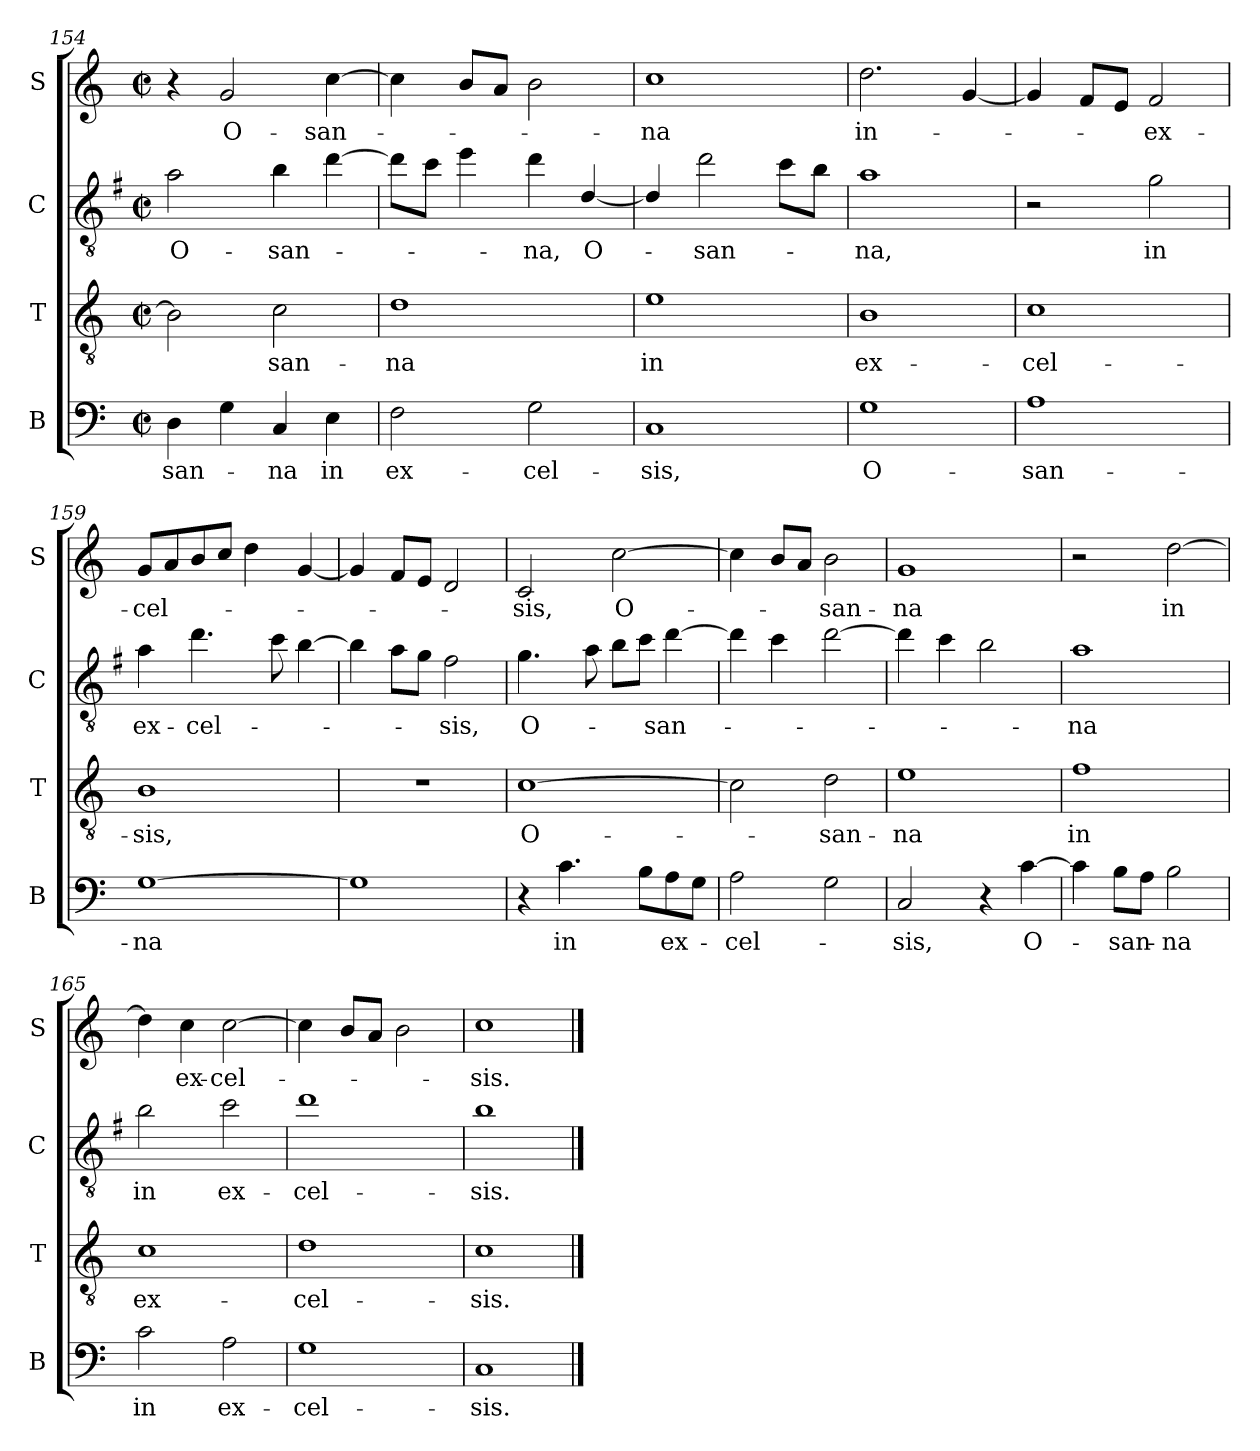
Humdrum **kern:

**kern	**text	**kern	**text	**kern	**text	**kern	**text
*part4	*part4	*part3	*part3	*part2	*part2	*part1	*part1
*staff4	*staff4	*staff3	*staff3	*staff2	*staff2	*staff1	*staff1
*I"B	*	*I"T	*	*I"C	*	*I"S	*
*I'B	*	*I'T	*	*I'C	*	*I'S	*
!!LO:LB:g=z
*clefF4	*	*clefGv2	*	*clefGv2	*	*clefG2	*
*	*	*	*	*ITrd4c7	*	*	*
*k[]	*	*k[]	*	*k[]	*	*k[]	*
*M2/2	*	*M2/2	*	*M2/2	*	*M2/2	*
*met(c|)	*	*met(c|)	*	*met(c|)	*	*met(c|)	*
=154	=154	=154	=154	=154	=154	=154	=154
!	!LO:LY:b	!	!	!	!LO:LY:b	!	!
4D\	-san-	2B\]	.	2d\	O-	4r	.
!	!	!	!	!	!	!	!LO:LY:b
4G\	.	.	.	.	.	2g/	O-
!	!LO:LY:b	!	!LO:LY:b	!	!LO:LY:b	!	!
4C/	-na	2c\	-san-	4e\	-san-	.	.
!	!LO:LY:b	!	!	!	!	!	!LO:LY:b
4E\	in	.	.	[4g\	.	[4cc\	-san-
=155	=155	=155	=155	=155	=155	=155	=155
!	!LO:LY:b	!	!LO:LY:b	!	!	!	!
2F\	ex-	1d	-na	8g\L]	.	4cc\]	.
.	.	.	.	8f\J	.	.	.
.	.	.	.	4a\	.	8b/L	.
.	.	.	.	.	.	8a/J	.
!	!LO:LY:b	!	!	!	!LO:LY:b	!	!
2G\	-cel-	.	.	4g\	-na,	2b\	.
!	!	!	!	!	!LO:LY:b	!	!
.	.	.	.	[4G/	O-	.	.
=156	=156	=156	=156	=156	=156	=156	=156
!	!LO:LY:b	!	!LO:LY:b	!	!	!	!LO:LY:b
1C	-sis,	1e	in	4G/]	.	1cc	-na
!	!	!	!	!	!LO:LY:b	!	!
.	.	.	.	2g\	-san-	.	.
.	.	.	.	8f\L	.	.	.
.	.	.	.	8e\J	.	.	.
=157	=157	=157	=157	=157	=157	=157	=157
!	!LO:LY:b	!	!LO:LY:b	!	!LO:LY:b	!	!LO:LY:b
1G	O-	1B	ex-	1d	-na,	2.dd\	in-
.	.	.	.	.	.	[4g/	.
=158	=158	=158	=158	=158	=158	=158	=158
!	!LO:LY:b	!	!LO:LY:b	!	!	!	!
1A	-san-	1c	-cel-	2r	.	4g/]	.
.	.	.	.	.	.	8f/L	.
.	.	.	.	.	.	8e/J	.
!	!	!	!	!	!LO:LY:b	!	!LO:LY:b
.	.	.	.	2c\	in	2f/	-ex-
=159	=159	=159	=159	=159	=159	=159	=159
!	!LO:LY:b	!	!LO:LY:b	!	!LO:LY:b	!	!LO:LY:b
[1G	-na	1B	-sis,	4d\	ex-	8g/L	-cel-
.	.	.	.	.	.	8a/	.
!	!	!	!	!	!LO:LY:b	!	!
.	.	.	.	4.g\	-cel-	8b/	.
.	.	.	.	.	.	8cc/J	.
.	.	.	.	.	.	4dd\	.
.	.	.	.	8f\	.	.	.
.	.	.	.	[4e\	.	[4g/	.
=160	=160	=160	=160	=160	=160	=160	=160
1G]	.	1r	.	4e\]	.	4g/]	.
.	.	.	.	8d\L	.	8f/L	.
.	.	.	.	8c\J	.	8e/J	.
!	!	!	!	!	!LO:LY:b	!	!
.	.	.	.	2B\	-sis,	2d/	.
!!LO:PB:g=z
=161	=161	=161	=161	=161	=161	=161	=161
!	!	!	!LO:LY:b	!	!LO:LY:b	!	!LO:LY:b
4r	.	[1c	O-	4.c\	O-	2c/	-sis,
!	!LO:LY:b	!	!	!	!	!	!
4.c\	in	.	.	.	.	.	.
.	.	.	.	8d\	.	.	.
!	!	!	!	!	!	!	!LO:LY:b
.	.	.	.	8e\L	.	[2cc\	O-
8B\L	.	.	.	8f\J	.	.	.
!	!LO:LY:b	!	!	!	!LO:LY:b	!	!
8A\	ex-	.	.	[4g\	-san-	.	.
8G\J	.	.	.	.	.	.	.
=162	=162	=162	=162	=162	=162	=162	=162
!	!LO:LY:b	!	!	!	!	!	!
2A\	-cel-	2c\]	.	4g\]	.	4cc\]	.
.	.	.	.	4f\	.	8b/L	.
.	.	.	.	.	.	8a/J	.
!	!	!	!LO:LY:b	!	!	!	!LO:LY:b
2G\	.	2d\	-san-	[2g\	.	2b\	-san-
=163	=163	=163	=163	=163	=163	=163	=163
!	!LO:LY:b	!	!LO:LY:b	!	!	!	!LO:LY:b
2C/	-sis,	1e	-na	4g\]	.	1g	-na
.	.	.	.	4f\	.	.	.
4r	.	.	.	2e\	.	.	.
!	!LO:LY:b	!	!	!	!	!	!
[4c\	O-	.	.	.	.	.	.
=164	=164	=164	=164	=164	=164	=164	=164
!	!	!	!LO:LY:b	!	!LO:LY:b	!	!
4c\]	.	1f	in	1d	-na	2r	.
!	!LO:LY:b	!	!	!	!	!	!
8B\L	-san-	.	.	.	.	.	.
8A\J	.	.	.	.	.	.	.
!	!LO:LY:b	!	!	!	!	!	!LO:LY:b
2B\	-na	.	.	.	.	[2dd\	in
=165	=165	=165	=165	=165	=165	=165	=165
!	!LO:LY:b	!	!LO:LY:b	!	!LO:LY:b	!	!
2c\	in	1c	ex-	2e\	in	4dd\]	.
!	!	!	!	!	!	!	!LO:LY:b
.	.	.	.	.	.	4cc\	ex-
!	!LO:LY:b	!	!	!	!LO:LY:b	!	!LO:LY:b
2A\	ex-	.	.	2f\	ex-	[2cc\	-cel-
=166	=166	=166	=166	=166	=166	=166	=166
*	*	*	*	*	*	*MM92	*
!	!LO:LY:b	!	!LO:LY:b	!	!LO:LY:b	!	!
1G	-cel-	1d	-cel-	1g	-cel-	4cc\]	.
.	.	.	.	.	.	8b/L	.
.	.	.	.	.	.	8a/J	.
.	.	.	.	.	.	2b\	.
=167	=167	=167	=167	=167	=167	=167	=167
!	!LO:LY:b	!	!LO:LY:b	!	!LO:LY:b	!	!LO:LY:b
1C	-sis.	1c	-sis.	1e	-sis.	1cc	-sis.
==	==	==	==	==	==	==	==
*-	*-	*-	*-	*-	*-	*-	*-
